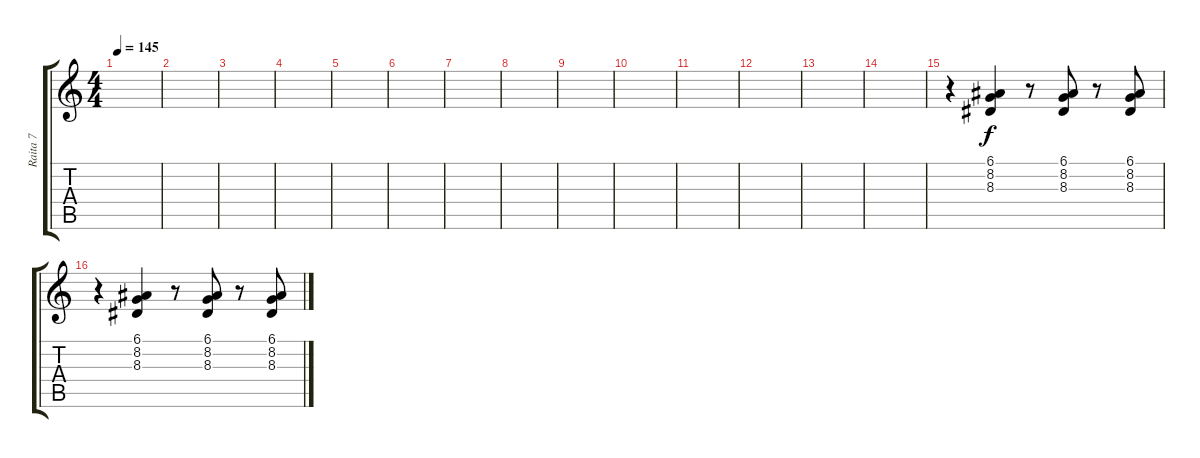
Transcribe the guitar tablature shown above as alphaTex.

\track ("Raita 7" "Raita 7") {instrument rockorgan}
\staff {score tabs}
\tuning (E4 B3 G3 D3 A2 E2) {hide}
\ts (4 4)
\tempo 145
\clef g2
\ks c
|
|
|
|
|
|
|
|
|
|
|
|
|
|
r.4 (6.1 8.2 8.3).4 r.8 (6.1 8.2 8.3).8 r.8 (6.1 8.2 8.3).8 |
r.4 (6.1 8.2 8.3).4 r.8 (6.1 8.2 8.3).8 r.8 (6.1 8.2 8.3).8
